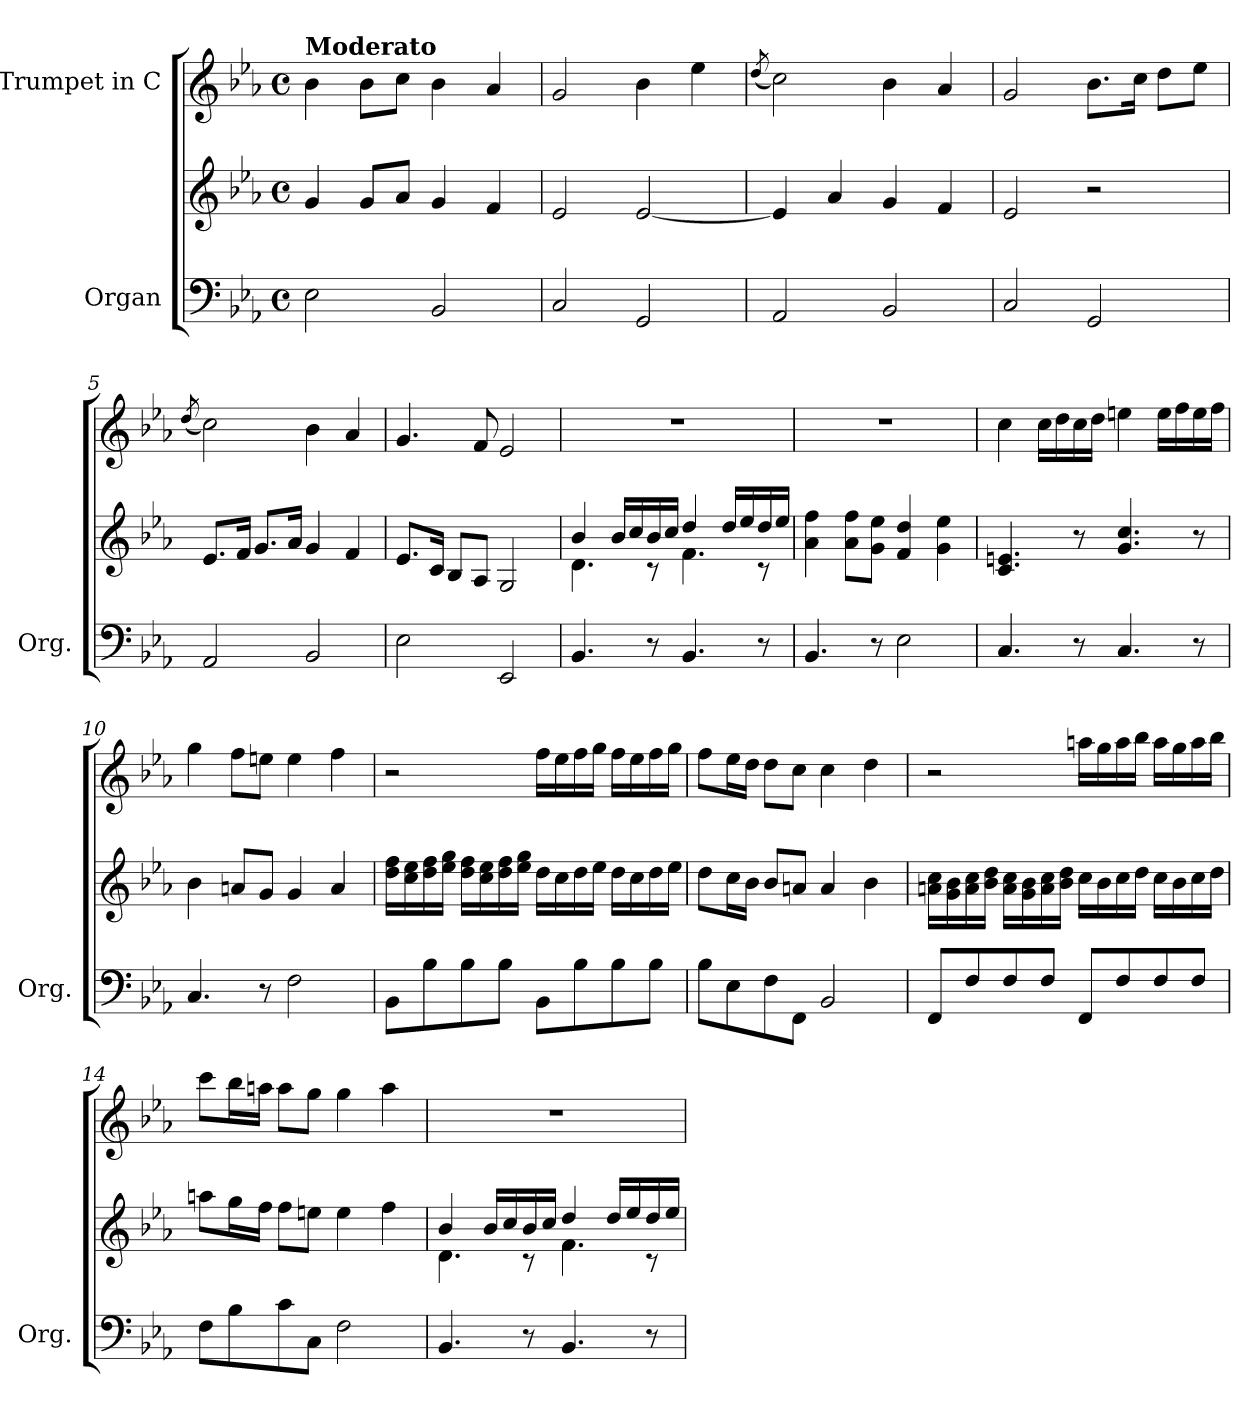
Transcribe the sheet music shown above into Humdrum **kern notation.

**kern	**kern	**kern
*part2	*part2	*part1
*staff3	*staff2	*staff1
*I"Organ	*	*I"Trumpet in C
*I'Org.	*	*
*clefF4	*clefG2	*clefG2
*k[b-e-a-]	*k[b-e-a-]	*k[b-e-a-]
*E-:	*E-:	*E-:
*M4/4	*M4/4	*M4/4
*met(c)	*met(c)	*met(c)
*MM90	*MM90	*MM90
=1	=1	=1
!	!	!LO:TX:a:B:t=Moderato
2E-\	4g/	4b-\
.	8g/L	8b-\L
.	8a-/J	8cc\J
2BB-/	4g/	4b-\
.	4f/	4a-/
=2	=2	=2
2C/	2e-/	2g/
2GG/	[2e-/	4b-\
.	.	4ee-\
=3	=3	=3
.	.	(<8qdd/
2AA-/	4e-/]	2cc\)
.	4a-/	.
2BB-/	4g/	4b-\
.	4f/	4a-/
=4	=4	=4
2C/	2e-/	2g/
2GG/	2r	8.b-\L
.	.	16cc\Jk
.	.	8dd\L
.	.	8ee-\J
=5	=5	=5
.	.	(<8qdd/
2AA-/	8.e-/L	2cc\)
.	16f/Jk	.
.	8.g/L	.
.	16a-/Jk	.
2BB-/	4g/	4b-\
.	4f/	4a-/
!!LO:LB:g=z
=6	=6	=6
2E-\	8.e-/L	4.g/
.	16c/Jk	.
.	8B-/L	.
.	8A-/J	8f/
2EE-/	2G/	2e-/
=7	=7	=7
*	*^	*
4.BB-/	4b-/	4.d\	1r
.	16b-/LL	.	.
.	16cc/	.	.
8r	16b-/	8rc	.
.	16cc/JJ	.	.
4.BB-/	4dd/	4.f\	.
.	16dd/LL	.	.
.	16ee-/	.	.
8r	16dd/	8rc	.
.	16ee-/JJ	.	.
*	*v	*v	*
=8	=8	=8
4.BB-/	4a-\ 4ff\	1r
.	8a-\ 8ff\L	.
8r	8g\ 8ee-\J	.
2E-\	4f/ 4dd/	.
.	4g\ 4ee-\	.
=9	=9	=9
4.C/	4.c/ 4.en/	4cc\
.	.	16cc\LL
.	.	16dd\
8r	8r	16cc\
.	.	16dd\JJ
4.C/	4.g/ 4.cc/	4een\
.	.	16ee\LL
.	.	16ff\
8r	8r	16ee\
.	.	16ff\JJ
=10	=10	=10
4.C/	4b-\	4gg\
.	8an/L	8ff\L
8r	8g/J	8een\J
2F\	4g/	4ee\
.	4a/	4ff\
!!LO:LB:g=z
=11	=11	=11
8BB-\L	16dd\ 16ff\LL	2r
.	16cc\ 16ee-\	.
8B-\	16dd\ 16ff\	.
.	16ee-\ 16gg\JJ	.
8B-\	16dd\ 16ff\LL	.
.	16cc\ 16ee-\	.
8B-\J	16dd\ 16ff\	.
.	16ee-\ 16gg\JJ	.
8BB-\L	16dd\LL	16ff\LL
.	16cc\	16ee-\
8B-\	16dd\	16ff\
.	16ee-\JJ	16gg\JJ
8B-\	16dd\LL	16ff\LL
.	16cc\	16ee-\
8B-\J	16dd\	16ff\
.	16ee-\JJ	16gg\JJ
=12	=12	=12
8B-\L	8dd\L	8ff\L
8E-\	16cc\L	16ee-\L
.	16b-\JJ	16dd\JJ
8F\	8b-/L	8dd\L
8FF\J	8an/J	8cc\J
2BB-/	4a/	4cc\
.	4b-\	4dd\
=13	=13	=13
8FF/L	16an\ 16cc\LL	2r
.	16g\ 16b-\	.
8F/	16a\ 16cc\	.
.	16b-\ 16dd\JJ	.
8F/	16a\ 16cc\LL	.
.	16g\ 16b-\	.
8F/J	16a\ 16cc\	.
.	16b-\ 16dd\JJ	.
8FF/L	16cc\LL	16aan\LL
.	16b-\	16gg\
8F/	16cc\	16aa\
.	16dd\JJ	16bb-\JJ
8F/	16cc\LL	16aa\LL
.	16b-\	16gg\
8F/J	16cc\	16aa\
.	16dd\JJ	16bb-\JJ
!!LO:LB:g=z
=14	=14	=14
8F\L	8aan\L	8ccc\L
8B-\	16gg\L	16bb-\L
.	16ff\JJ	16aan\JJ
8c\	8ff\L	8aa\L
8C\J	8een\J	8gg\J
2F\	4ee\	4gg\
.	4ff\	4aa\
=15	=15	=15
*	*^	*
4.BB-/	4b-/	4.d\	1r
.	16b-/LL	.	.
.	16cc/	.	.
8r	16b-/	8rc	.
.	16cc/JJ	.	.
4.BB-/	4dd/	4.f\	.
.	16dd/LL	.	.
.	16ee-/	.	.
8r	16dd/	8rc	.
.	16ee-/JJ	.	.
*	*v	*v	*
=	=	=
*-	*-	*-
